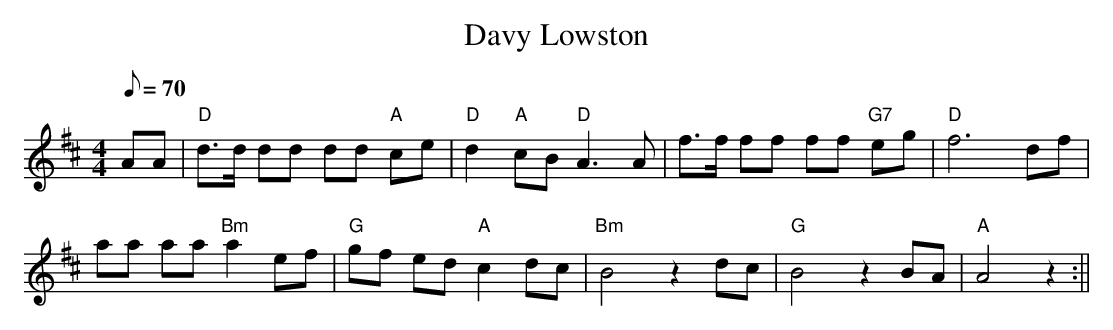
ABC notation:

X:1
T:Davy Lowston
M:4/4
L:1/8
Q:70
K:D
AA|"D"d>d dd dd "A"ce|"D"d2"A"cB "D"A3A|
f>f ff ff "G7"eg|"D"f6df|!
aa aa "Bm"a2 ef|"G"gf ed"A"c2dc|
"Bm"B4z2dc|"G"B4z2BA|"A"A4z2:||
